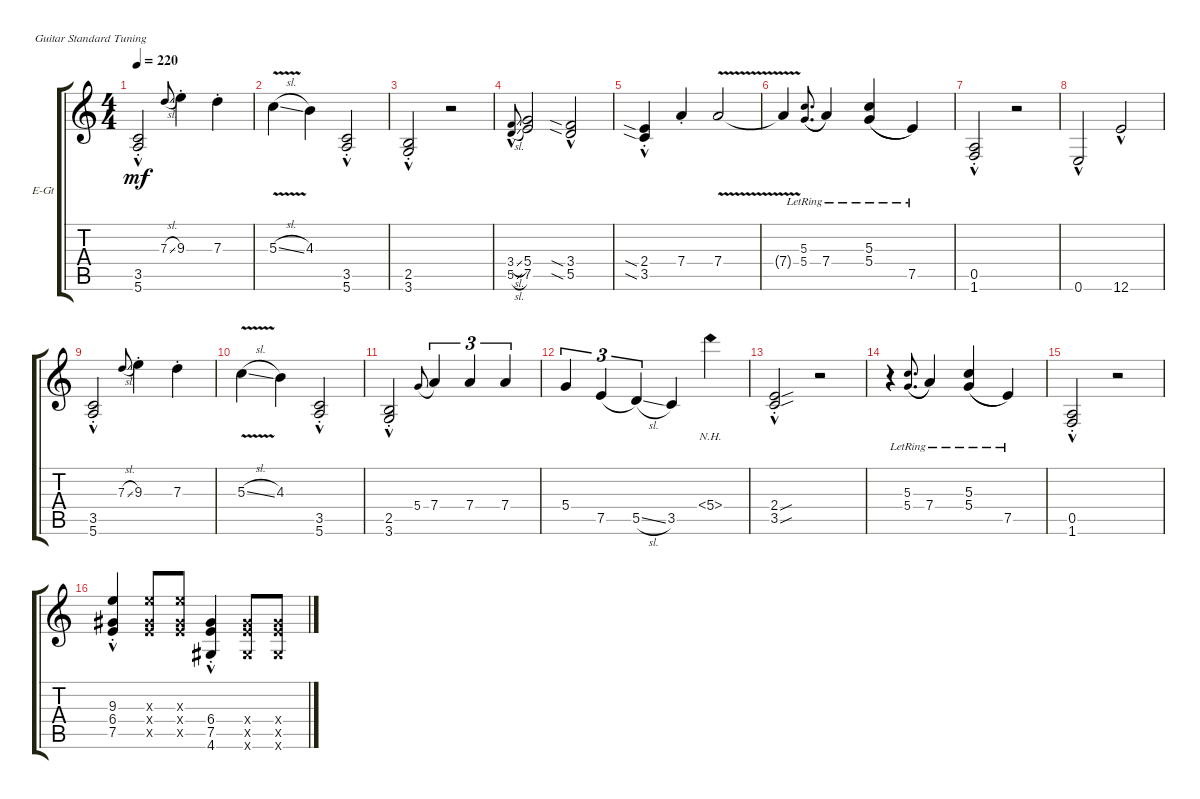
\defaultSystemsLayout 4
\bracketExtendMode groupsimilarinstruments
\firstSystemTrackNameOrientation horizontal
\otherSystemsTrackNameOrientation horizontal
\track ("Scott" "E-Gt") {instrument electricguitarclean}
\staff {score tabs}
\tuning (E4 B3 G3 D3 A2 E2)
\ts (4 4)
\tempo 220
\clef g2
\ks c
(5.6{hac st} 3.5{hac st}).2{dy mf} 7.3{sl}.8{gr onbeat} 9.3{st}.4 7.3{st}.4 |
5.3{v sl}.4 4.3.4 (5.6{hac st} 3.5{hac}).2 |
(3.6{hac st} 2.5{hac st}).2 r.2 |
(3.4{sl hac} 5.5{sl hac}).8{gr onbeat} (5.4 7.5).2 (3.4{sia hac} 5.5{sia hac}).2 |
(2.4{sia hac st} 3.5{sia hac}).4 7.4{st}.4 7.4{v}.2 |
7.4{v t}.4 (5.3{lr} 5.4{lr}).8{d gr onbeat legatoorigin} 7.4{lr}.4 (5.3{lr} 5.4{lr}).4{legatoorigin} 7.5{lr}.4 |
(1.6{hac st} 0.5{hac st}).2 r.2 |
0.6{hac}.2 12.6{hac}.2 |
(5.6{hac st} 3.5{hac st}).2 7.3{sl}.8{gr onbeat} 9.3{st}.4 7.3{st}.4 |
5.3{v sl}.4 4.3.4 (5.6{hac st} 3.5{hac}).2 |
(3.6{hac st} 2.5{hac st}).2 5.4.8{gr onbeat legatoorigin} 7.4.4{tu (3 2)} 7.4.4{tu (3 2)} 7.4.4{tu (3 2)} |
5.4.4{tu (3 2)} 7.5.4{tu (3 2) legatoorigin} 5.5{sl}.4{tu (3 2)} 3.5.4 5.4{nh}.4 |
(3.5{sou hac st} 2.4{sou hac st}).2 r.2 |
\scale
0.26075 r.4 (5.3{lr} 5.4{lr}).8{d gr onbeat legatoorigin} 7.4{lr}.4 (5.3{lr} 5.4{lr}).4{legatoorigin} 7.5{lr}.4 |
\scale
0.325462 (1.6{hac st} 0.5{hac st}).2 r.2 |
\scale
0.414107 (7.5{hac st} 6.4{hac st} 9.3{hac st}).4 (7.5{x} 6.4{x} 9.3{x}).8 (7.5{x} 6.4{x} 9.3{x}).8 (7.5{hac st} 6.4{hac st} 4.6).4 (4.6{x} 7.5{x} 6.4{x}).8 (4.6{x} 7.5{x} 6.4{x}).8
